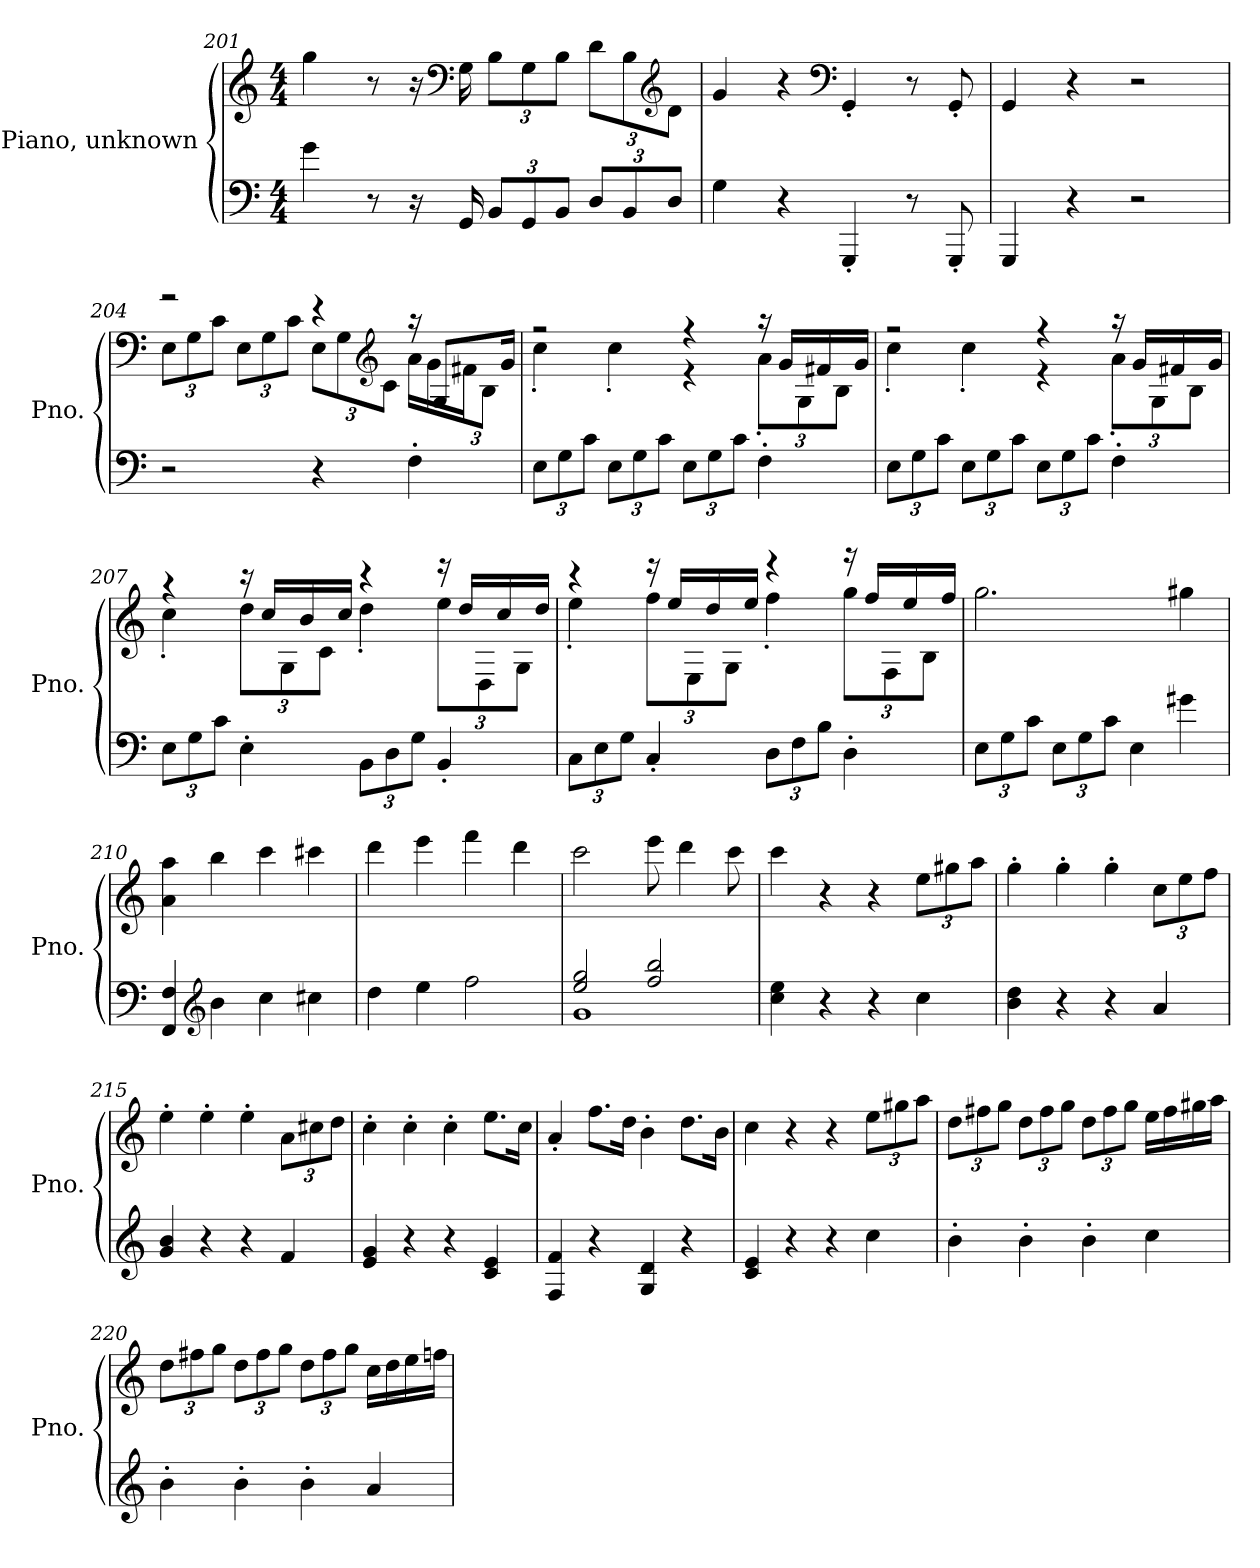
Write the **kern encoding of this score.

**kern	**kern
*part1	*part1
*staff2	*staff1
*I"Piano, unknown	*
*I'Pno.	*
*clefF4	*clefG2
*k[]	*k[]
*M4/4	*M4/4
=201	=201
4g\	4gg\
8r	8r
16r	16r
*	*clefF4
16GG/	16G\
*Xbrackettup	*Xbrackettup
12BB/L	12B\L
12GG/	12G\
12BB/J	12B\J
12D/L	12d\L
12BB/	12B\
*	*clefG2
12D/J	12d\J
!!LO:LB:g=z
=202	=202
4G\	4g/
4r	4r
*	*clefF4
4GGG'/	4GG'/
8r	8r
8GGG'/	8GG'/
=203	=203
4GGG/	4GG/
4r	4r
2r	2r
=204	=204
*	*^
2r	2r	12E\L
.	.	12G\
.	.	12c\J
.	.	12E\L
.	.	12G\
.	.	12c\J
4r	4r	12E\L
.	.	12G\
*	*clefG2	*
.	.	12c\J
4F'\	16r	16a\LL
.	8G/L	16g\
.	.	24f#X\J
.	.	12B\J
.	16g/Jk	.
=205	=205	=205
12E\L	2r	4cc'\
12G\	.	.
12c\J	.	.
12E\L	.	4cc'\
12G\	.	.
12c\J	.	.
12E\L	4r	4r
12G\	.	.
12c\J	.	.
4F'\	16r	12a'\L
.	16g/LL	.
.	.	12G\
.	16f#X/	.
.	.	12B\J
.	16g/JJ	.
!!LO:LB:g=z	!!
=206	=206	=206
12E\L	2r	4cc'\
12G\	.	.
12c\J	.	.
12E\L	.	4cc'\
12G\	.	.
12c\J	.	.
12E\L	4r	4r
12G\	.	.
12c\J	.	.
4F'\	16r	12a'\L
.	16g/LL	.
.	.	12G\
.	16f#X/	.
.	.	12B\J
.	16g/JJ	.
=207	=207	=207
12E\L	4r	4cc'\
12G\	.	.
12c\J	.	.
4E'\	16r	12dd\L
.	16cc/LL	.
.	.	12G\
.	16b/	.
.	.	12c\J
.	16cc/JJ	.
12BB\L	4r	4dd'\
12D\	.	.
12G\J	.	.
4BB'/	16r	12ee\L
.	16dd/LL	.
.	.	12D\
.	16cc/	.
.	.	12G\J
.	16dd/JJ	.
!!LO:LB:g=z	!!
=208	=208	=208
12C\L	4r	4ee'\
12E\	.	.
12G\J	.	.
4C'/	16r	12ff\L
.	16ee/LL	.
.	.	12E\
.	16dd/	.
.	.	12G\J
.	16ee/JJ	.
12D\L	4r	4ff'\
12F\	.	.
12B\J	.	.
4D'\	16r	12gg\L
.	16ff/LL	.
.	.	12F\
.	16ee/	.
.	.	12B\J
.	16ff/JJ	.
*	*v	*v
=209	=209
12E\L	2.gg\
12G\	.
12c\J	.
12E\L	.
12G\	.
12c\J	.
4E\	.
4g#X\	4gg#X\
=210	=210
4FF/ 4F/	4a\ 4aa\
*clefG2	*
4b\	4bb\
4cc\	4ccc\
4cc#X\	4ccc#X\
=211	=211
4dd\	4ddd\
4ee\	4eee\
2ff\	4fff\
.	4ddd\
!!LO:LB:g=z
=212	=212
*^	*
2ee/ 2gg/	1g	2ccc\
2ff/ 2bb/	.	8eee\
.	.	4ddd\
.	.	8ccc\
*v	*v	*
=213	=213
4cc\ 4ee\	4ccc\
4r	4r
4r	4r
4cc\	12ee\L
.	12gg#X\
.	12aa\J
=214	=214
4b\ 4dd\	4gg'\
4r	4gg'\
4r	4gg'\
4a/	12cc\L
.	12ee\
.	12ff\J
=215	=215
4g/ 4b/	4ee'\
4r	4ee'\
4r	4ee'\
4f/	12a\L
.	12cc#X\
.	12dd\J
=216	=216
4e/ 4g/	4cc'\
4r	4cc'\
4r	4cc'\
4c/ 4e/	8.ee\L
.	16cc\Jk
=217	=217
4F/ 4f/	4a'/
4r	8.ff\L
.	16dd\Jk
4G/ 4d/	4b'\
4r	8.dd\L
.	16b\Jk
!!LO:PB:g=z
=218	=218
4c/ 4e/	4cc\
4r	4r
4r	4r
4cc\	12ee\L
.	12gg#X\
.	12aa\J
=219	=219
4b'\	12dd\L
.	12ff#X\
.	12gg\J
4b'\	12dd\L
.	12ff#\
.	12gg\J
4b'\	12dd\L
.	12ff#\
.	12gg\J
4cc\	16ee\LL
.	16ff#\
.	16gg#X\
.	16aa\JJ
=220	=220
4b'\	12dd\L
.	12ff#X\
.	12gg\J
4b'\	12dd\L
.	12ff#\
.	12gg\J
4b'\	12dd\L
.	12ff#\
.	12gg\J
4a/	16cc\LL
.	16dd\
.	16ee\
.	16ffn\JJ
=	=
*-	*-
